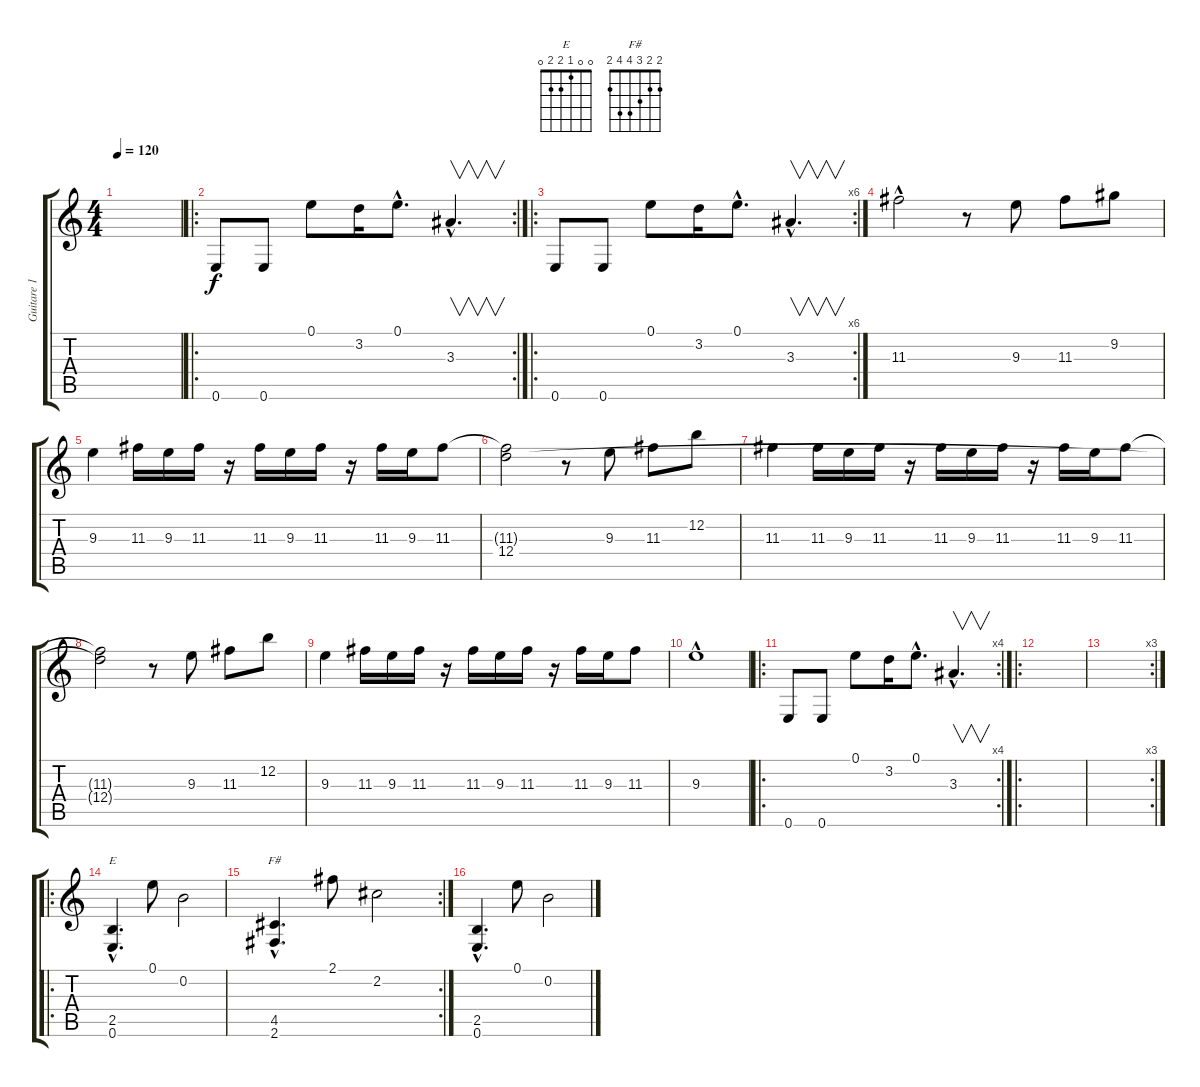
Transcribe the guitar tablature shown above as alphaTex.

\track ("Guitare 1" "Guitare 1") {instrument overdrivenguitar}
\staff {score tabs}
\tuning (E4 B3 G3 D3 A2 E2) {hide}
\chord ("E" 0 0 1 2 2 0)
\chord ("F#" 2 2 3 4 4 2)
\ts (4 4)
\tempo 120
\clef g2
\ks c
|
\ro
\rc 2
0.6.8 0.6.8 0.1.8 3.2.16 0.1{hac}.8{d} 3.3{hac}.4{v d} |
\ro
\rc 6
0.6.8 0.6.8 0.1.8 3.2.16 0.1{hac}.8{d} 3.3{hac}.4{v d} |
11.3{hac}.2 r.8 9.3.8 11.3.8 9.2.8 |
9.3.4 11.3.16 9.3.16 11.3.16 r.16 11.3.16 9.3.16 11.3.16 r.16 11.3.16 9.3.16 11.3.8 |
(11.3{t} 12.4).2 r.8 9.3.8 11.3.8 12.2.8 |
11.3.4 11.3.16 9.3.16 11.3.16 r.16 11.3.16 9.3.16 11.3.16 r.16 11.3.16 9.3.16 11.3.8 |
(11.3{t} 12.4{t}).2 r.8 9.3.8 11.3.8 12.2.8 |
9.3.4 11.3.16 9.3.16 11.3.16 r.16 11.3.16 9.3.16 11.3.16 r.16 11.3.16 9.3.16 11.3.8 |
9.3{hac}.1 |
\ro
\rc 4
0.6.8 0.6.8 0.1.8 3.2.16 0.1{hac}.8{d} 3.3{hac}.4{v d} |
\ro
|
\rc 3
|
\ro
(2.5{hac} 0.6).4{d ch "E"} 0.1.8 0.2.2 |
\rc 2
(4.5{hac} 2.6{hac}).4{d ch "F#"} 2.1.8 2.2.2 |
(2.5{hac} 0.6).4{d} 0.1.8 0.2.2
